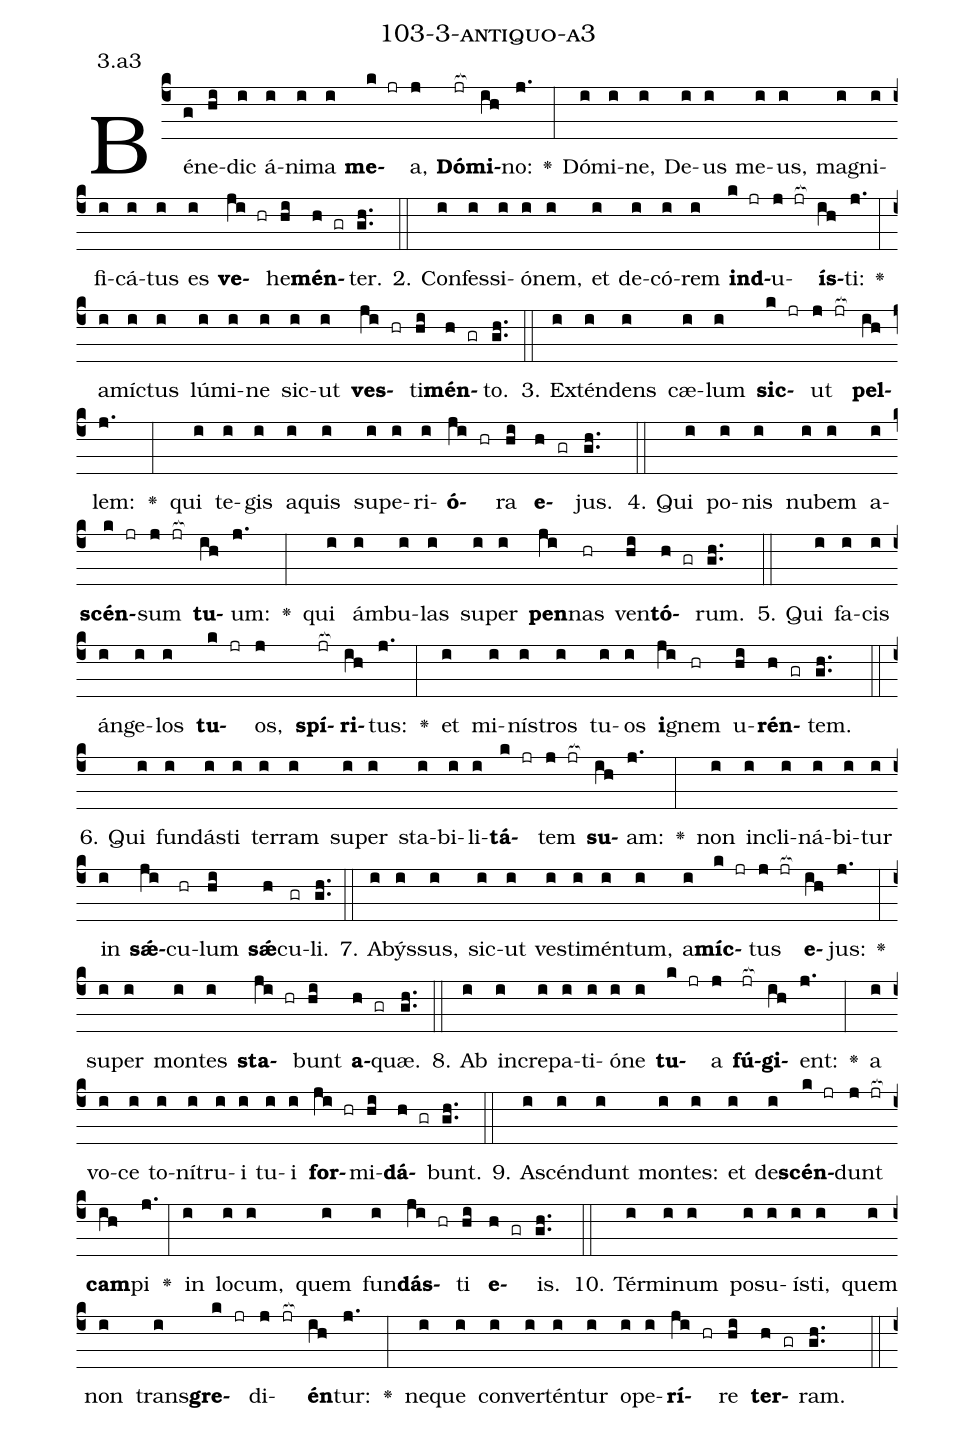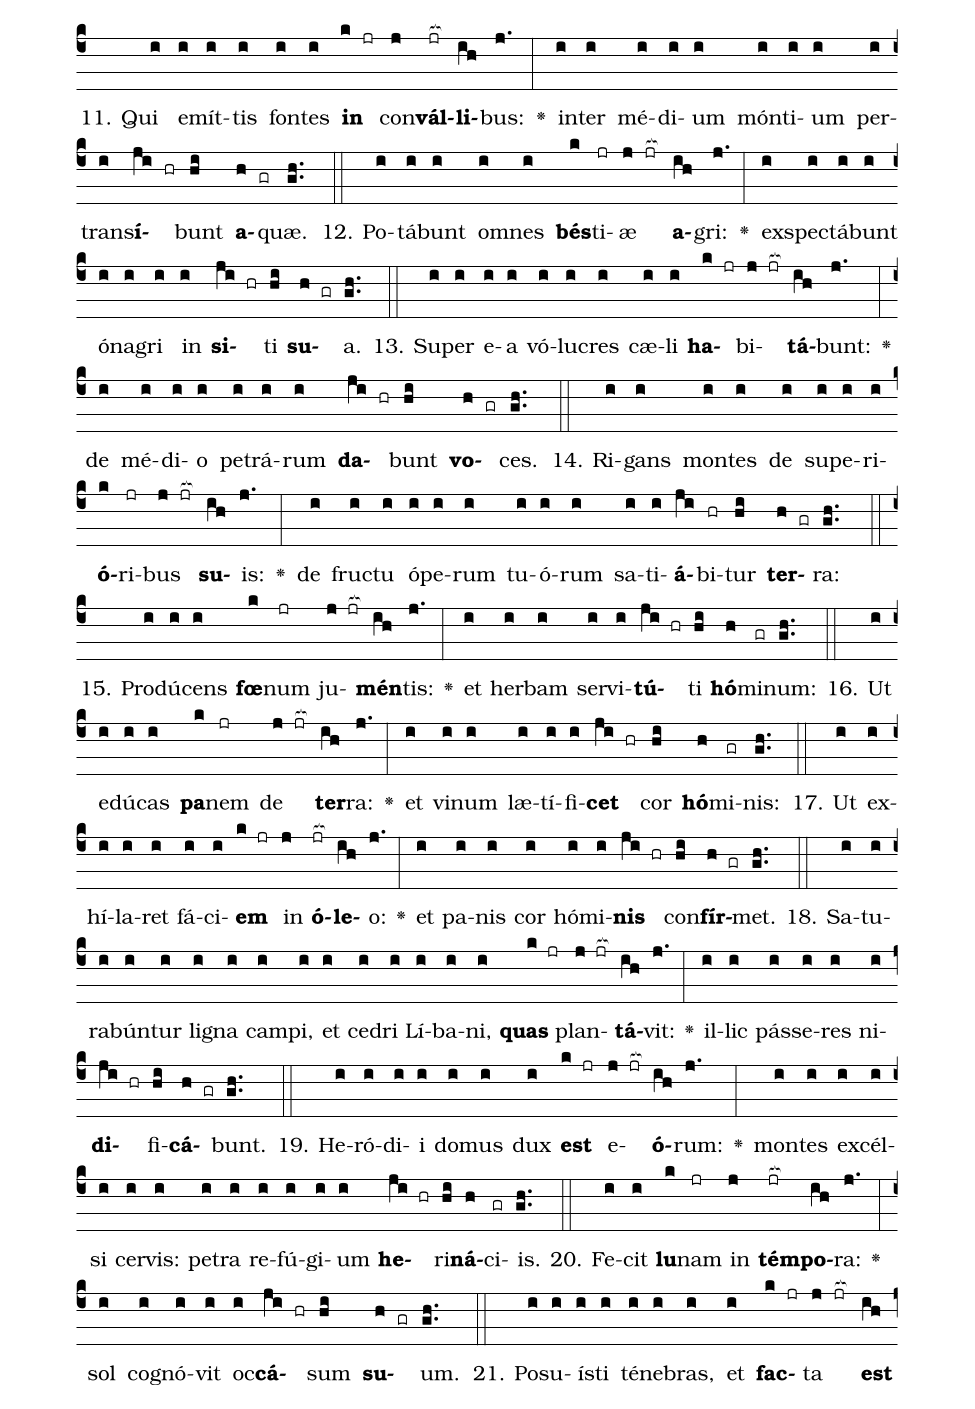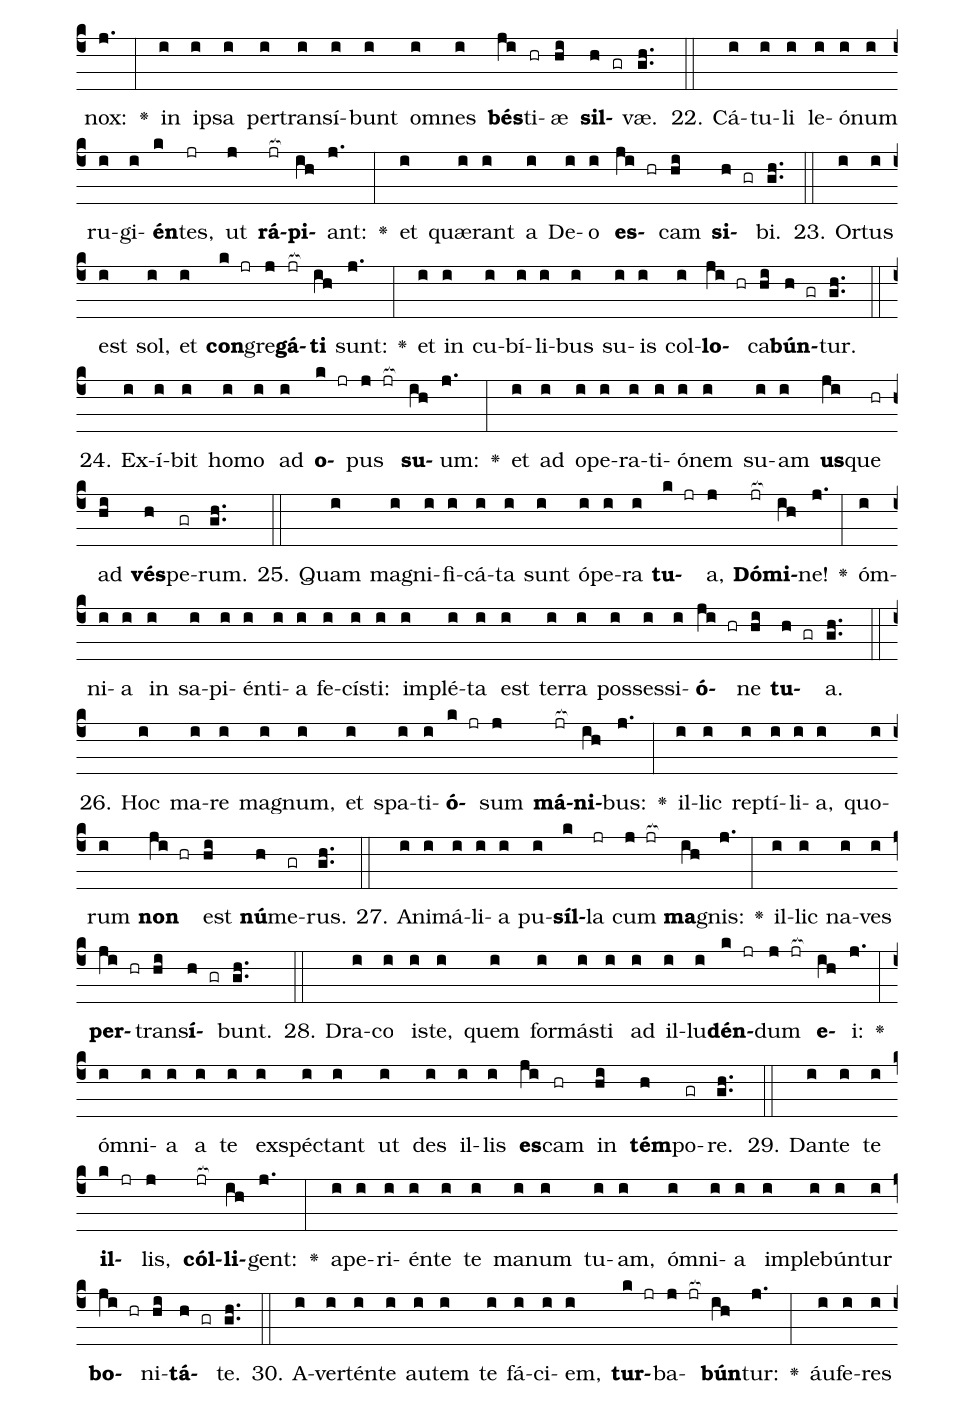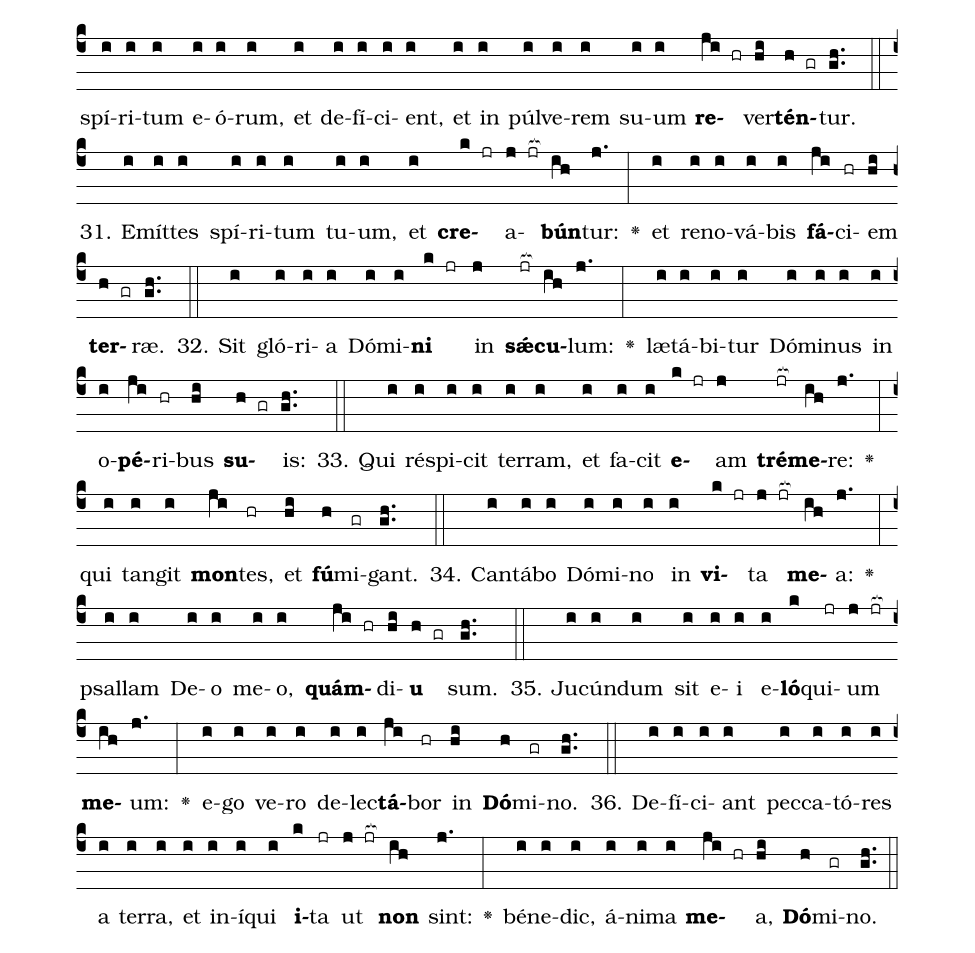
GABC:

name: 103-3-antiquo-a3;
annotation: 3.a3;
%%
(c4)Bé(g)ne(hi)dic(i) á(i)ni(i)ma(i) <b>me</b>(k jr)a,(j) <b>Dó</b>(jr[ocb:1{])<b>mi</b>(ih[ocb:0}])no:(j.) <v>\greheightstar</v>(:) Dó(i)mi(i)ne,(i) De(i)us(i) me(i)us,(i) ma(i)gni(i)fi(i)cá(i)tus(i) es(i) <b>ve</b>(ji hr)he(hi)<b>mén</b>(h gr)ter.(gh..) (::)
2. Con(i)fes(i)si(i)ó(i)nem,(i) et(i) de(i)có(i)rem(i) <b>ind</b>(k jr)u(j jr[ocb:1{])<b>ís</b>(ih[ocb:0}])ti:(j.) <v>\greheightstar</v>(:) a(i)míc(i)tus(i) lú(i)mi(i)ne(i) sic(i)ut(i) <b>ves</b>(ji hr)ti(hi)<b>mén</b>(h gr)to.(gh..) (::)
3. Ex(i)tén(i)dens(i) cæ(i)lum(i) <b>sic</b>(k jr)ut(j jr[ocb:1{]) <b>pel</b>(ih[ocb:0}])lem:(j.) <v>\greheightstar</v>(:) qui(i) te(i)gis(i) a(i)quis(i) su(i)pe(i)ri(i)<b>ó</b>(ji hr)ra(hi) <b>e</b>(h gr)jus.(gh..) (::)
4. Qui(i) po(i)nis(i) nu(i)bem(i) a(i)<b>scén</b>(k jr)sum(j jr[ocb:1{]) <b>tu</b>(ih[ocb:0}])um:(j.) <v>\greheightstar</v>(:) qui(i) ám(i)bu(i)las(i) su(i)per(i) <b>pen</b>(ji)nas(hr) ven(hi)<b>tó</b>(h gr)rum.(gh..) (::)
5. Qui(i) fa(i)cis(i) án(i)ge(i)los(i) <b>tu</b>(k jr)os,(j) <b>spí</b>(jr[ocb:1{])<b>ri</b>(ih[ocb:0}])tus:(j.) <v>\greheightstar</v>(:) et(i) mi(i)nís(i)tros(i) tu(i)os(i) <b>i</b>(ji)gnem(hr) u(hi)<b>rén</b>(h gr)tem.(gh..) (::)
6. Qui(i) fun(i)dás(i)ti(i) ter(i)ram(i) su(i)per(i) sta(i)bi(i)li(i)<b>tá</b>(k jr)tem(j jr[ocb:1{]) <b>su</b>(ih[ocb:0}])am:(j.) <v>\greheightstar</v>(:) non(i) in(i)cli(i)ná(i)bi(i)tur(i) in(i) <b>sǽ</b>(ji)cu(hr)lum(hi) <b>sǽ</b>(h)cu(gr)li.(gh..) (::)
7. A(i)býs(i)sus,(i) sic(i)ut(i) ves(i)ti(i)mén(i)tum,(i) a(i)<b>míc</b>(k jr)tus(j jr[ocb:1{]) <b>e</b>(ih[ocb:0}])jus:(j.) <v>\greheightstar</v>(:) su(i)per(i) mon(i)tes(i) <b>sta</b>(ji hr)bunt(hi) <b>a</b>(h gr)quæ.(gh..) (::)
8. Ab(i) in(i)cre(i)pa(i)ti(i)ó(i)ne(i) <b>tu</b>(k jr)a(j) <b>fú</b>(jr[ocb:1{])<b>gi</b>(ih[ocb:0}])ent:(j.) <v>\greheightstar</v>(:) a(i) vo(i)ce(i) to(i)ní(i)tru(i)i(i) tu(i)i(i) <b>for</b>(ji hr)mi(hi)<b>dá</b>(h gr)bunt.(gh..) (::)
9. A(i)scén(i)dunt(i) mon(i)tes:(i) et(i) de(i)<b>scén</b>(k jr)dunt(j jr[ocb:1{]) <b>cam</b>(ih[ocb:0}])pi(j.) <v>\greheightstar</v>(:) in(i) lo(i)cum,(i) quem(i) fun(i)<b>dás</b>(ji hr)ti(hi) <b>e</b>(h gr)is.(gh..) (::)
10. Tér(i)mi(i)num(i) po(i)su(i)ís(i)ti,(i) quem(i) non(i) trans(i)<b>gre</b>(k jr)di(j jr[ocb:1{])<b>én</b>(ih[ocb:0}])tur:(j.) <v>\greheightstar</v>(:) ne(i)que(i) con(i)ver(i)tén(i)tur(i) o(i)pe(i)<b>rí</b>(ji hr)re(hi) <b>ter</b>(h gr)ram.(gh..) (::)
11. Qui(i) e(i)mít(i)tis(i) fon(i)tes(i) <b>in</b>(k jr) con(j)<b>vál</b>(jr[ocb:1{])<b>li</b>(ih[ocb:0}])bus:(j.) <v>\greheightstar</v>(:) in(i)ter(i) mé(i)di(i)um(i) món(i)ti(i)um(i) per(i)trans(i)<b>í</b>(ji hr)bunt(hi) <b>a</b>(h gr)quæ.(gh..) (::)
12. Po(i)tá(i)bunt(i) om(i)nes(i) <b>bés</b>(k)ti(jr)æ(j jr[ocb:1{]) <b>a</b>(ih[ocb:0}])gri:(j.) <v>\greheightstar</v>(:) ex(i)spec(i)tá(i)bunt(i) ó(i)na(i)gri(i) in(i) <b>si</b>(ji hr)ti(hi) <b>su</b>(h gr)a.(gh..) (::)
13. Su(i)per(i) e(i)a(i) vó(i)lu(i)cres(i) cæ(i)li(i) <b>ha</b>(k jr)bi(j jr[ocb:1{])<b>tá</b>(ih[ocb:0}])bunt:(j.) <v>\greheightstar</v>(:) de(i) mé(i)di(i)o(i) pe(i)trá(i)rum(i) <b>da</b>(ji hr)bunt(hi) <b>vo</b>(h gr)ces.(gh..) (::)
14. Ri(i)gans(i) mon(i)tes(i) de(i) su(i)pe(i)ri(i)<b>ó</b>(k)ri(jr)bus(j jr[ocb:1{]) <b>su</b>(ih[ocb:0}])is:(j.) <v>\greheightstar</v>(:) de(i) fruc(i)tu(i) ó(i)pe(i)rum(i) tu(i)ó(i)rum(i) sa(i)ti(i)<b>á</b>(ji)bi(hr)tur(hi) <b>ter</b>(h gr)ra:(gh..) (::)
15. Pro(i)dú(i)cens(i) <b>fœ</b>(k)num(jr) ju(j jr[ocb:1{])<b>mén</b>(ih[ocb:0}])tis:(j.) <v>\greheightstar</v>(:) et(i) her(i)bam(i) ser(i)vi(i)<b>tú</b>(ji hr)ti(hi) <b>hó</b>(h)mi(gr)num:(gh..) (::)
16. Ut(i) e(i)dú(i)cas(i) <b>pa</b>(k)nem(jr) de(j jr[ocb:1{]) <b>ter</b>(ih[ocb:0}])ra:(j.) <v>\greheightstar</v>(:) et(i) vi(i)num(i) læ(i)tí(i)fi(i)<b>cet</b>(ji hr) cor(hi) <b>hó</b>(h)mi(gr)nis:(gh..) (::)
17. Ut(i) ex(i)hí(i)la(i)ret(i) fá(i)ci(i)<b>em</b>(k jr) in(j) <b>ó</b>(jr[ocb:1{])<b>le</b>(ih[ocb:0}])o:(j.) <v>\greheightstar</v>(:) et(i) pa(i)nis(i) cor(i) hó(i)mi(i)<b>nis</b>(ji hr) con(hi)<b>fír</b>(h gr)met.(gh..) (::)
18. Sa(i)tu(i)ra(i)bún(i)tur(i) li(i)gna(i) cam(i)pi,(i) et(i) ce(i)dri(i) Lí(i)ba(i)ni,(i) <b>quas</b>(k jr) plan(j jr[ocb:1{])<b>tá</b>(ih[ocb:0}])vit:(j.) <v>\greheightstar</v>(:) il(i)lic(i) pás(i)se(i)res(i) ni(i)<b>di</b>(ji hr)fi(hi)<b>cá</b>(h gr)bunt.(gh..) (::)
19. He(i)ró(i)di(i)i(i) do(i)mus(i) dux(i) <b>est</b>(k jr) e(j jr[ocb:1{])<b>ó</b>(ih[ocb:0}])rum:(j.) <v>\greheightstar</v>(:) mon(i)tes(i) ex(i)cél(i)si(i) cer(i)vis:(i) pe(i)tra(i) re(i)fú(i)gi(i)um(i) <b>he</b>(ji hr)ri(hi)<b>ná</b>(h)ci(gr)is.(gh..) (::)
20. Fe(i)cit(i) <b>lu</b>(k)nam(jr) in(j) <b>tém</b>(jr[ocb:1{])<b>po</b>(ih[ocb:0}])ra:(j.) <v>\greheightstar</v>(:) sol(i) co(i)gnó(i)vit(i) oc(i)<b>cá</b>(ji hr)sum(hi) <b>su</b>(h gr)um.(gh..) (::)
21. Po(i)su(i)ís(i)ti(i) té(i)ne(i)bras,(i) et(i) <b>fac</b>(k jr)ta(j jr[ocb:1{]) <b>est</b>(ih[ocb:0}]) nox:(j.) <v>\greheightstar</v>(:) in(i) ip(i)sa(i) per(i)trans(i)í(i)bunt(i) om(i)nes(i) <b>bés</b>(ji)ti(hr)æ(hi) <b>sil</b>(h gr)væ.(gh..) (::)
22. Cá(i)tu(i)li(i) le(i)ó(i)num(i) ru(i)gi(i)<b>én</b>(k)tes,(jr) ut(j) <b>rá</b>(jr[ocb:1{])<b>pi</b>(ih[ocb:0}])ant:(j.) <v>\greheightstar</v>(:) et(i) quæ(i)rant(i) a(i) De(i)o(i) <b>es</b>(ji hr)cam(hi) <b>si</b>(h gr)bi.(gh..) (::)
23. Or(i)tus(i) est(i) sol,(i) et(i) <b>con</b>(k jr)gre(j)<b>gá</b>(jr[ocb:1{])<b>ti</b>(ih[ocb:0}]) sunt:(j.) <v>\greheightstar</v>(:) et(i) in(i) cu(i)bí(i)li(i)bus(i) su(i)is(i) col(i)<b>lo</b>(ji hr)ca(hi)<b>bún</b>(h gr)tur.(gh..) (::)
24. Ex(i)í(i)bit(i) ho(i)mo(i) ad(i) <b>o</b>(k jr)pus(j jr[ocb:1{]) <b>su</b>(ih[ocb:0}])um:(j.) <v>\greheightstar</v>(:) et(i) ad(i) o(i)pe(i)ra(i)ti(i)ó(i)nem(i) su(i)am(i) <b>us</b>(ji)que(hr) ad(hi) <b>vés</b>(h)pe(gr)rum.(gh..) (::)
25. Quam(i) ma(i)gni(i)fi(i)cá(i)ta(i) sunt(i) ó(i)pe(i)ra(i) <b>tu</b>(k jr)a,(j) <b>Dó</b>(jr[ocb:1{])<b>mi</b>(ih[ocb:0}])ne!(j.) <v>\greheightstar</v>(:) óm(i)ni(i)a(i) in(i) sa(i)pi(i)én(i)ti(i)a(i) fe(i)cís(i)ti:(i) im(i)plé(i)ta(i) est(i) ter(i)ra(i) pos(i)ses(i)si(i)<b>ó</b>(ji hr)ne(hi) <b>tu</b>(h gr)a.(gh..) (::)
26. Hoc(i) ma(i)re(i) ma(i)gnum,(i) et(i) spa(i)ti(i)<b>ó</b>(k jr)sum(j) <b>má</b>(jr[ocb:1{])<b>ni</b>(ih[ocb:0}])bus:(j.) <v>\greheightstar</v>(:) il(i)lic(i) rep(i)tí(i)li(i)a,(i) quo(i)rum(i) <b>non</b>(ji hr) est(hi) <b>nú</b>(h)me(gr)rus.(gh..) (::)
27. A(i)ni(i)má(i)li(i)a(i) pu(i)<b>síl</b>(k)la(jr) cum(j jr[ocb:1{]) <b>ma</b>(ih[ocb:0}])gnis:(j.) <v>\greheightstar</v>(:) il(i)lic(i) na(i)ves(i) <b>per</b>(ji hr)trans(hi)<b>í</b>(h gr)bunt.(gh..) (::)
28. Dra(i)co(i) is(i)te,(i) quem(i) for(i)más(i)ti(i) ad(i) il(i)lu(i)<b>dén</b>(k jr)dum(j jr[ocb:1{]) <b>e</b>(ih[ocb:0}])i:(j.) <v>\greheightstar</v>(:) óm(i)ni(i)a(i) a(i) te(i) ex(i)spéc(i)tant(i) ut(i) des(i) il(i)lis(i) <b>es</b>(ji)cam(hr) in(hi) <b>tém</b>(h)po(gr)re.(gh..) (::)
29. Dan(i)te(i) te(i) <b>il</b>(k jr)lis,(j) <b>cól</b>(jr[ocb:1{])<b>li</b>(ih[ocb:0}])gent:(j.) <v>\greheightstar</v>(:) a(i)pe(i)ri(i)én(i)te(i) te(i) ma(i)num(i) tu(i)am,(i) óm(i)ni(i)a(i) im(i)ple(i)bún(i)tur(i) <b>bo</b>(ji hr)ni(hi)<b>tá</b>(h gr)te.(gh..) (::)
30. A(i)ver(i)tén(i)te(i) au(i)tem(i) te(i) fá(i)ci(i)em,(i) <b>tur</b>(k jr)ba(j jr[ocb:1{])<b>bún</b>(ih[ocb:0}])tur:(j.) <v>\greheightstar</v>(:) áu(i)fe(i)res(i) spí(i)ri(i)tum(i) e(i)ó(i)rum,(i) et(i) de(i)fí(i)ci(i)ent,(i) et(i) in(i) púl(i)ve(i)rem(i) su(i)um(i) <b>re</b>(ji hr)ver(hi)<b>tén</b>(h gr)tur.(gh..) (::)
31. E(i)mít(i)tes(i) spí(i)ri(i)tum(i) tu(i)um,(i) et(i) <b>cre</b>(k jr)a(j jr[ocb:1{])<b>bún</b>(ih[ocb:0}])tur:(j.) <v>\greheightstar</v>(:) et(i) re(i)no(i)vá(i)bis(i) <b>fá</b>(ji)ci(hr)em(hi) <b>ter</b>(h gr)ræ.(gh..) (::)
32. Sit(i) gló(i)ri(i)a(i) Dó(i)mi(i)<b>ni</b>(k jr) in(j) <b>sǽ</b>(jr[ocb:1{])<b>cu</b>(ih[ocb:0}])lum:(j.) <v>\greheightstar</v>(:) læ(i)tá(i)bi(i)tur(i) Dó(i)mi(i)nus(i) in(i) o(i)<b>pé</b>(ji)ri(hr)bus(hi) <b>su</b>(h gr)is:(gh..) (::)
33. Qui(i) ré(i)spi(i)cit(i) ter(i)ram,(i) et(i) fa(i)cit(i) <b>e</b>(k jr)am(j) <b>tré</b>(jr[ocb:1{])<b>me</b>(ih[ocb:0}])re:(j.) <v>\greheightstar</v>(:) qui(i) tan(i)git(i) <b>mon</b>(ji)tes,(hr) et(hi) <b>fú</b>(h)mi(gr)gant.(gh..) (::)
34. Can(i)tá(i)bo(i) Dó(i)mi(i)no(i) in(i) <b>vi</b>(k jr)ta(j jr[ocb:1{]) <b>me</b>(ih[ocb:0}])a:(j.) <v>\greheightstar</v>(:) psal(i)lam(i) De(i)o(i) me(i)o,(i) <b>quám</b>(ji hr)di(hi)<b>u</b>(h gr) sum.(gh..) (::)
35. Ju(i)cún(i)dum(i) sit(i) e(i)i(i) e(i)<b>ló</b>(k)qui(jr)um(j jr[ocb:1{]) <b>me</b>(ih[ocb:0}])um:(j.) <v>\greheightstar</v>(:) e(i)go(i) ve(i)ro(i) de(i)lec(i)<b>tá</b>(ji)bor(hr) in(hi) <b>Dó</b>(h)mi(gr)no.(gh..) (::)
36. De(i)fí(i)ci(i)ant(i) pec(i)ca(i)tó(i)res(i) a(i) ter(i)ra,(i) et(i) in(i)í(i)qui(i) <b>i</b>(k)ta(jr) ut(j jr[ocb:1{]) <b>non</b>(ih[ocb:0}]) sint:(j.) <v>\greheightstar</v>(:) bé(i)ne(i)dic,(i) á(i)ni(i)ma(i) <b>me</b>(ji hr)a,(hi) <b>Dó</b>(h)mi(gr)no.(gh..) (::)
